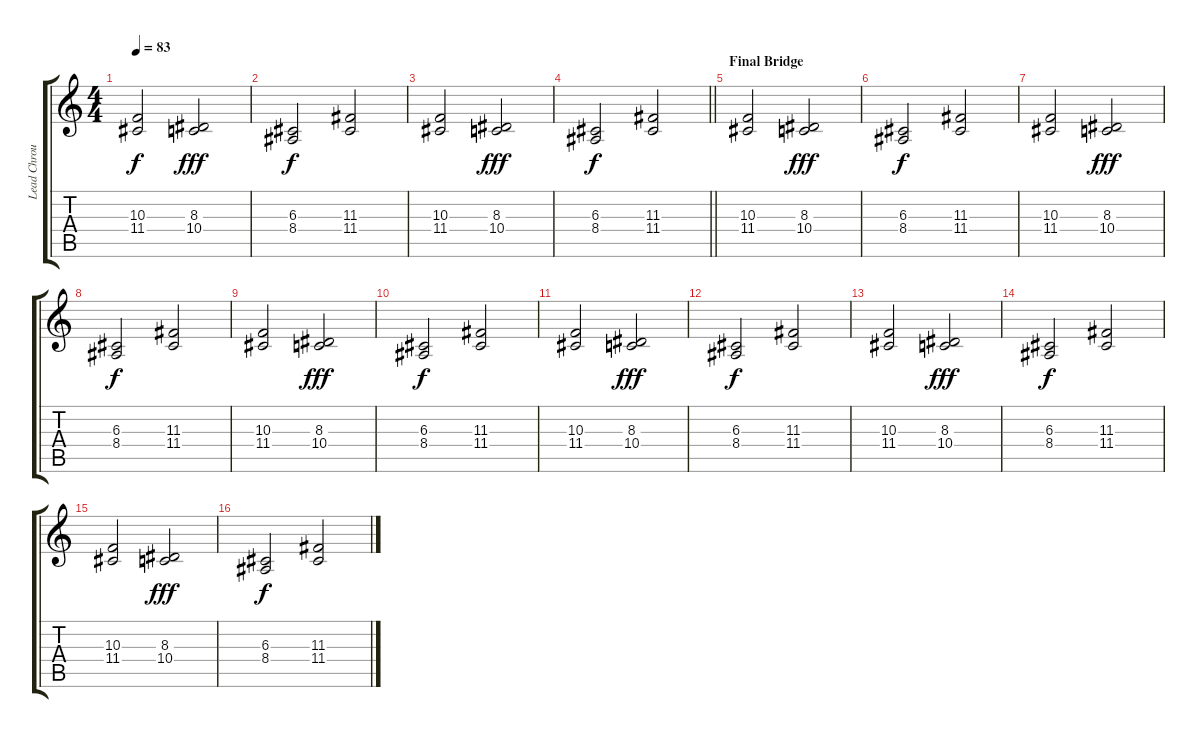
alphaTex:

\track ("Lead Chrous" "Lead Chrou") {instrument synthstrings1}
\staff {score tabs}
\tuning (E4 B3 G3 D3 A2 E2) {hide}
\ts (4 4)
\tempo 83
\clef g2
\ks c
(10.3 11.4).2{dy f} (8.3 10.4).2{dy fff} |
(6.3 8.4).2{dy f} (11.3 11.4).2 |
(10.3 11.4).2 (8.3 10.4).2{dy fff} |
\barLineRight lightlight
(6.3 8.4).2{dy f} (11.3 11.4).2 |
\section ("" "Final Bridge")
(10.3 11.4).2 (8.3 10.4).2{dy fff} |
(6.3 8.4).2{dy f} (11.3 11.4).2 |
(10.3 11.4).2 (8.3 10.4).2{dy fff} |
(6.3 8.4).2{dy f} (11.3 11.4).2 |
(10.3 11.4).2 (8.3 10.4).2{dy fff} |
(6.3 8.4).2{dy f} (11.3 11.4).2 |
(10.3 11.4).2 (8.3 10.4).2{dy fff} |
(6.3 8.4).2{dy f} (11.3 11.4).2 |
(10.3 11.4).2 (8.3 10.4).2{dy fff} |
(6.3 8.4).2{dy f} (11.3 11.4).2 |
(10.3 11.4).2 (8.3 10.4).2{dy fff} |
(6.3 8.4).2{dy f} (11.3 11.4).2
